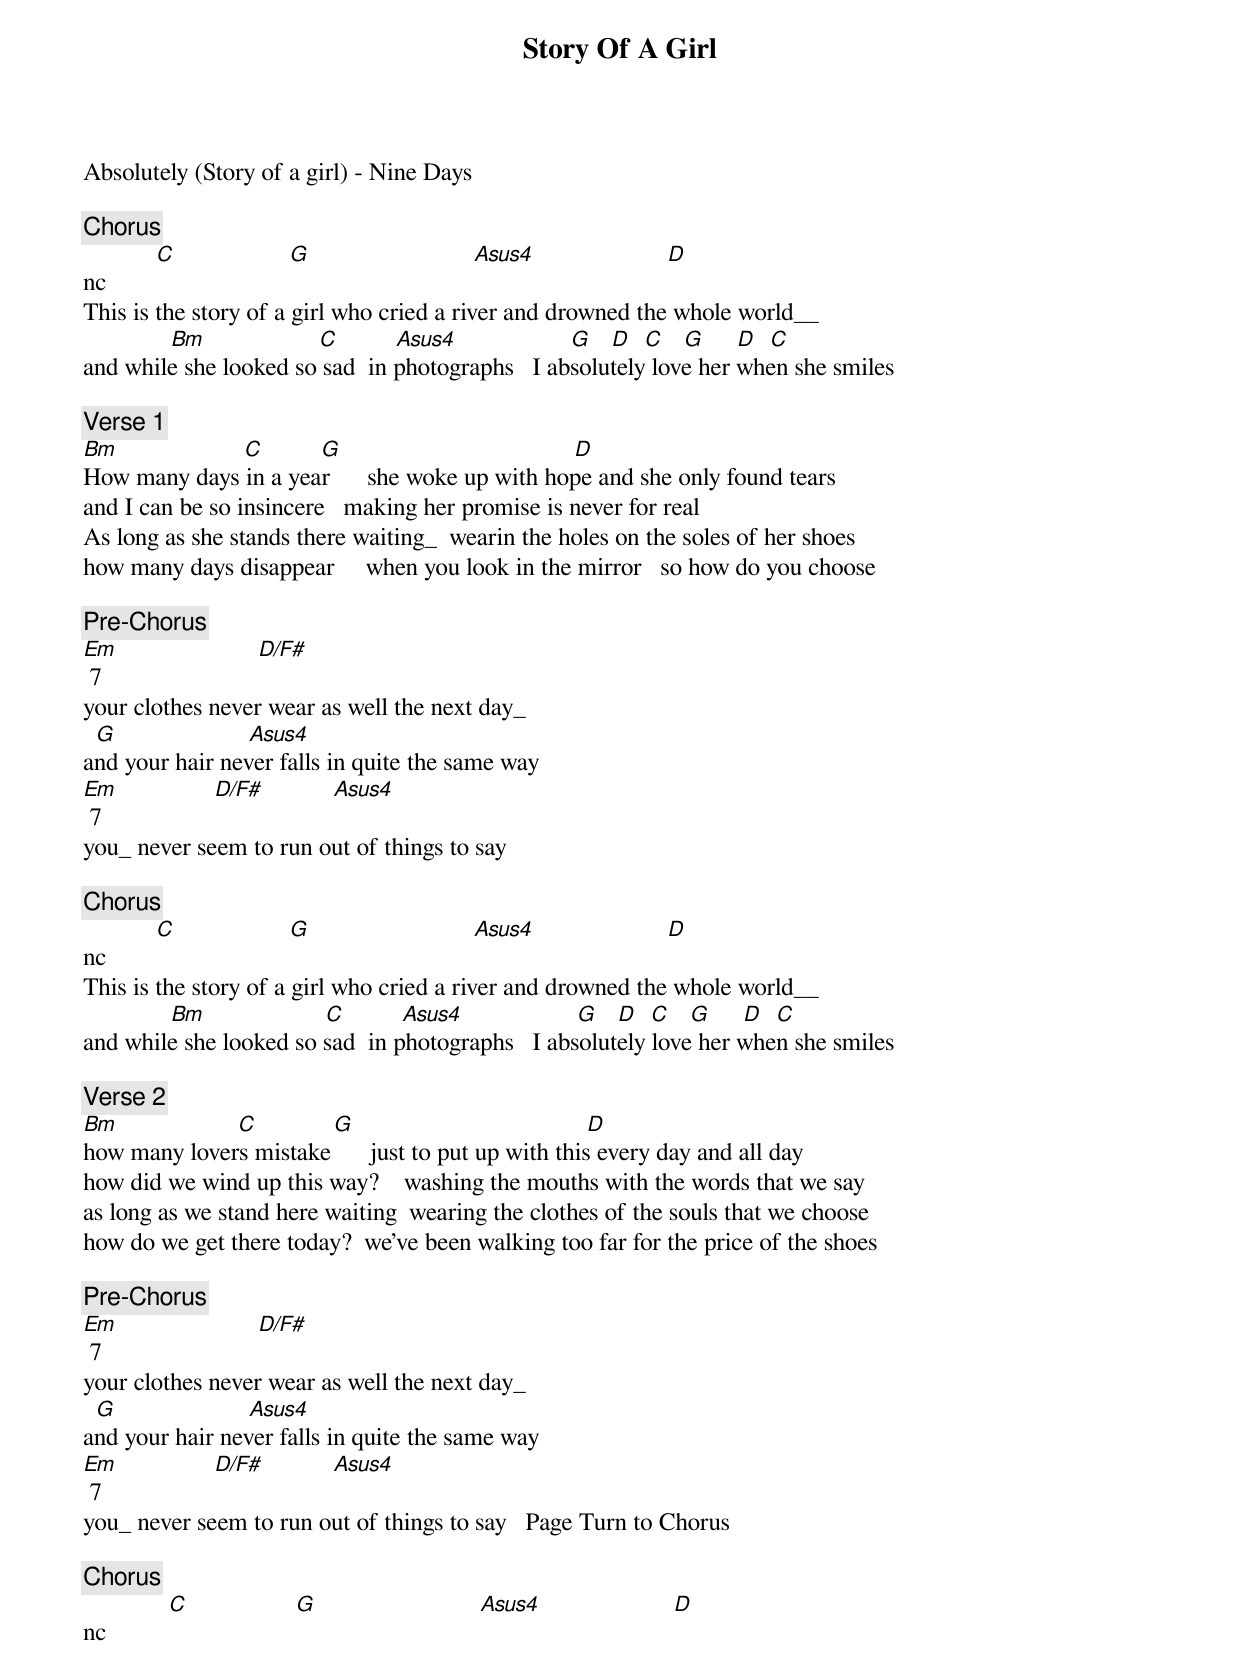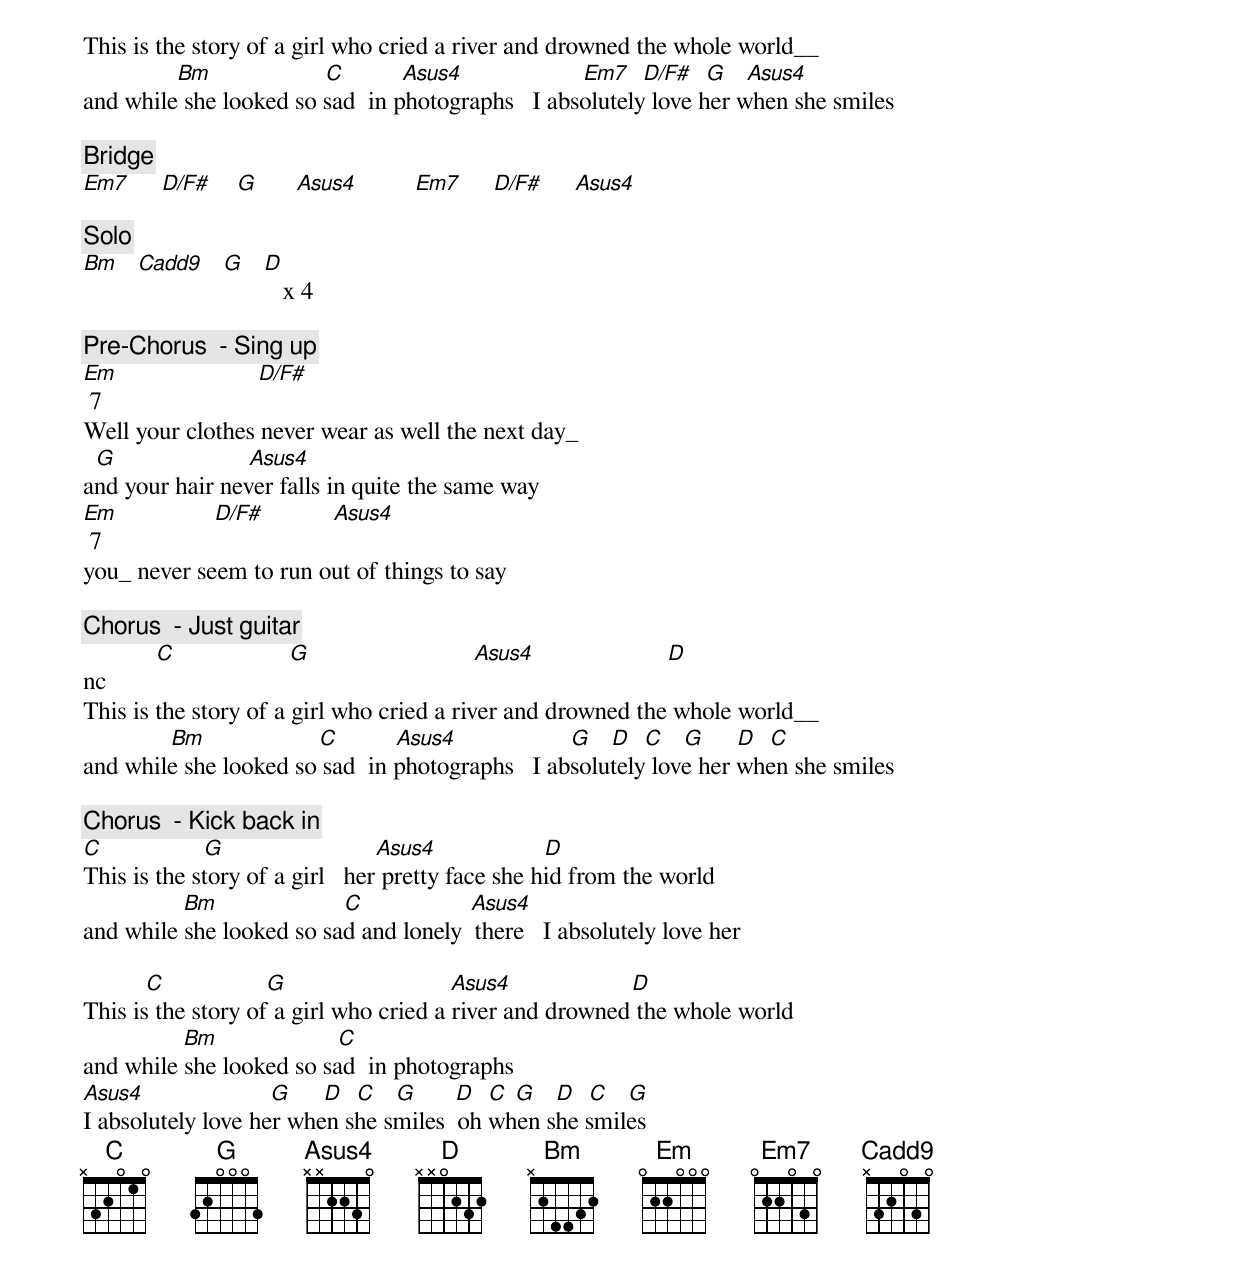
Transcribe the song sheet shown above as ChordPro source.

{title: Story Of A Girl}
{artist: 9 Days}
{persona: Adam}
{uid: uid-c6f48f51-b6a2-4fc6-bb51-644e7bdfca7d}
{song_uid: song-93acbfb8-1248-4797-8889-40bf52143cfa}


Absolutely (Story of a girl) - Nine Days

{comment: Chorus}
nc        [C]                		[G]                        		[Asus4]                   		[D]
This is the story of a girl	who cried a river and drowned the whole world__
             	[Bm]                		[C]       		[Asus4]                 	[G]   [D]  [C]   [G]     [D]  [C]
and while she looked so sad  in photographs   I absolutely love her when she smiles

{comment: Verse 1}
[Bm]                 			[C]         [G]                                   		[D]
How many days in a year     	she woke up with hope and she only found tears
and I can be so insincere  	making her promise is never for real
As long as she stands there waiting_  wearin the holes on the soles of her shoes
how many days disappear    	when you look in the mirror   so how do you choose

{comment: Pre-Chorus}
[Em] 7                       		[D/F#]
your clothes never wear as well the next day_
		[G]                  	 	[Asus4]
and your hair never falls in quite the same way
[Em] 7                		[D/F#]         		[Asus4]
you_ never seem to run out of things to say

{comment: Chorus}
nc        [C]                		[G]                        		[Asus4]                   		[D]
This is the story of a girl	who cried a river and drowned the whole world__
             	[Bm]                			[C]       		[Asus4]                 	[G]   [D]  [C]   [G]     [D]  [C]
and while she looked so sad  in photographs   I absolutely love her when she smiles

{comment: Verse 2}
[Bm]                 		[C]         			[G]                                   		[D]
how many lovers mistake     	just to put up with this every day and all day
how did we wind up this way?   	washing the mouths with the words that we say
as long as we stand here waiting 	wearing the clothes of the souls that we choose
how do we get there today? 	we've been walking too far for the price of the shoes

{comment: Pre-Chorus}
[Em] 7                       		[D/F#]
your clothes never wear as well the next day_
		[G]                  	 	[Asus4]
and your hair never falls in quite the same way
[Em] 7                		[D/F#]         		[Asus4]
you_ never seem to run out of things to say			Page Turn to Chorus

{comment: Chorus}
nc        		[C]                	[G]                        		[Asus4]                   		[D]
This is the story of a girl	who cried a river and drowned the whole world__
             		[Bm]                		[C]       		[Asus4]                 		[Em7]  [D/F#]  [G]   [Asus4]
and while she looked so sad  in photographs   I absolutely love her when she smiles

{comment: Bridge}
[Em7]     [D/F#]    [G]      [Asus4] 	       [Em7]     [D/F#]     [Asus4]

{comment: Solo}
[Bm]   [Cadd9]   [G]   [D]   x 4

{comment: Pre-Chorus	 - Sing up}
[Em] 7                       		[D/F#]
Well your clothes never wear as well the next day_
		[G]                  	 	[Asus4]
and your hair never falls in quite the same way
[Em] 7                		[D/F#]         		[Asus4]
you_ never seem to run out of things to say

{comment: Chorus  - Just guitar}
nc        [C]                		[G]                        		[Asus4]                   		[D]
This is the story of a girl	who cried a river and drowned the whole world__
             	[Bm]                		[C]       		[Asus4]                 	[G]   [D]  [C]   [G]     [D]  [C]
and while she looked so sad  in photographs   I absolutely love her when she smiles

{comment: Chorus  - Kick back in}
[C]                [G]                      		[Asus4]               		[D]
This is the story of a girl   her pretty face she hid from the world
              		[Bm]                 			[C]                	[Asus4]
and while she looked so sad and lonely  there   I absolutely love her

        		[C]                [G]                        		[Asus4]                			[D]
This is the story of a girl who cried a river and drowned the whole world
             		 [Bm]                			[C]
and while she looked so sad  in photographs
[Asus4]                 			[G]     [D]  [C]   [G]      [D]  [C]	[G]			[D]  [C]   [G]
I absolutely love her when she smiles		oh when she smiles
